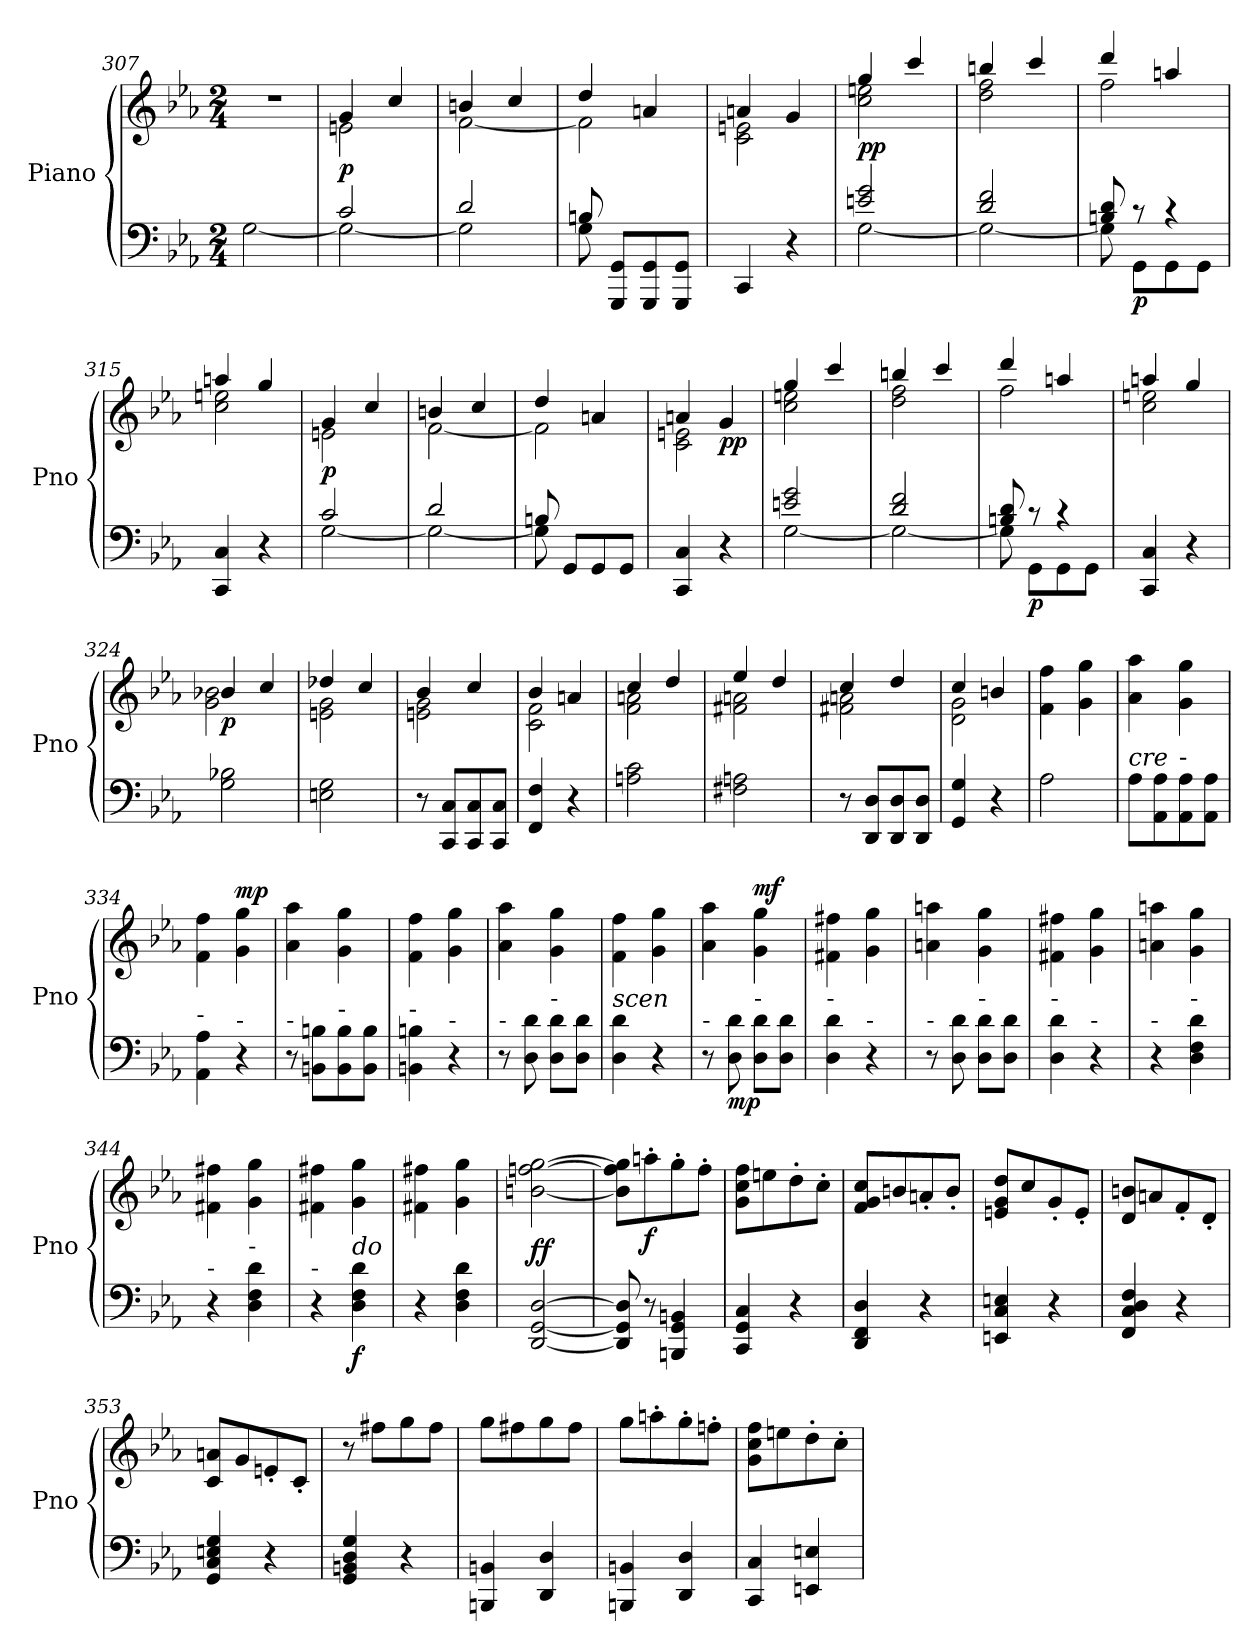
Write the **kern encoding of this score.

**kern	**kern	**dynam
*part1	*part1	*part1
*staff2	*staff1	*staff1/2
*I"Piano	*	*
*I'Pno	*	*
*clefF4	*clefG2	*
*k[b-e-a-]	*k[b-e-a-]	*
*M2/4	*M2/4	*
=307	=307	=307
*^	*	*
2ryy	[2G\	2r	.
=308	=308	=308	=308
*	*	*^	*
!	!	!	!	!LO:DY:a=2
2c/	2G\_	4g/	2en\	p
.	.	4cc/	.	.
!!LO:LB:g=z	!!
=309	=309	=309	=309	=309
2d/	2G\]	4bn/	[2f\	.
.	.	4cc/	.	.
=310	=310	=310	=310	=310
*	*	*	*^	*
8Bn/	8G\	4dd/	2f\]	8ryy	.
8GGG/ 8GG/L	4.ryy	.	.	4.ryy	.
8GGG/ 8GG/	.	4an/	.	.	.
8GGG/ 8GG/J	.	.	.	.	.
*v	*v	*	*	*	*
*	*	*v	*v	*
=311	=311	=311	=311
4CC/	4an/	2c\ 2en\	.
4r	4g/	.	.
=312	=312	=312	=312
*^	*	*	*
!	!	!	!	!LO:DY:b
2en/ 2g/	[2G\	4gg/	2cc\ 2een\	pp
.	.	4ccc/	.	.
=313	=313	=313	=313	=313
2d/ 2f/	2G\_	4bbn/	2dd\ 2ff\	.
.	.	4ccc/	.	.
=314	=314	=314	=314	=314
8Bn/ 8d/	8G\]	4ddd/	2ff\	.
!	!	!	!	!LO:DY:b=2
8r	8GG\L	.	.	p
4r	8GG\	4aan/	.	.
.	8GG\J	.	.	.
*v	*v	*	*	*
=315	=315	=315	=315
4CC/ 4C/	4aan/	2cc\ 2een\	.
4r	4gg/	.	.
=316	=316	=316	=316
*^	*	*	*
!	!	!	!	!LO:DY:a=2
2c/	[2G\	4g/	2en\	p
.	.	4cc/	.	.
=317	=317	=317	=317	=317
2d/	2G\_	4bn/	[2f\	.
.	.	4cc/	.	.
!!LO:LB:g=z
=318	=318	=318	=318	=318
*	*	*	*^	*
8Bn/	8G\]	4dd/	2f\]	8ryy	.
8GG/L	4.ryy	.	.	4.ryy	.
8GG/	.	4an/	.	.	.
8GG/J	.	.	.	.	.
*v	*v	*	*	*	*
*	*	*v	*v	*
=319	=319	=319	=319
4CC/ 4C/	4an/	2c\ 2en\	.
!	!	!	!LO:DY:b
4r	4g/	.	pp
=320	=320	=320	=320
*^	*	*	*
2en/ 2g/	[2G\	4gg/	2cc\ 2een\	.
.	.	4ccc/	.	.
=321	=321	=321	=321	=321
2d/ 2f/	2G\_	4bbn/	2dd\ 2ff\	.
.	.	4ccc/	.	.
=322	=322	=322	=322	=322
8Bn/ 8d/	8G\]	4ddd/	2ff\	.
!	!	!	!	!LO:DY:b=2
8r	8GG\L	.	.	p
4r	8GG\	4aan/	.	.
.	8GG\J	.	.	.
*v	*v	*	*	*
=323	=323	=323	=323
4CC/ 4C/	4aan/	2cc\ 2een\	.
4r	4gg/	.	.
=324	=324	=324	=324
!	!	!	!LO:DY:b
2G\ 2B-X\	4b-/	2g\ 2b-X\	p
.	4cc/	.	.
=325	=325	=325	=325
2En\ 2G\	4dd-X/	2en\ 2g\	.
.	4cc/	.	.
=326	=326	=326	=326
8r	4b-/	2en\ 2g\	.
8CC/ 8C/L	.	.	.
8CC/ 8C/	4cc/	.	.
8CC/ 8C/J	.	.	.
=327	=327	=327	=327
4FF/ 4F/	4b-/	2c\ 2f\	.
4r	4an/	.	.
!!LO:PB:g=z	!!
=328	=328	=328	=328
2An\ 2c\	4cc/	2f\ 2an\	.
.	4dd/	.	.
=329	=329	=329	=329
2F#X\ 2An\	4ee-/	2f#X\ 2an\	.
.	4dd/	.	.
=330	=330	=330	=330
8r	4cc/	2f#X\ 2an\	.
8DD/ 8D/L	.	.	.
8DD/ 8D/	4dd/	.	.
8DD/ 8D/J	.	.	.
=331	=331	=331	=331
4GG/ 4G/	4cc/	2d\ 2g\	.
4r	4bn/	.	.
*	*v	*v	*
=332	=332	=332
2A-\	4f\ 4ff\	.
.	4g\ 4gg\	.
=333	=333	=333
!LO:TX:a:i:t=cre	!	!
8A-\L	4a-\ 4aa-\	.
8AA-\ 8A-\	.	.
!LO:TX:a:t=-	!	!
8AA-\ 8A-\	4g\ 4gg\	.
8AA-\ 8A-\J	.	.
=334	=334	=334
!LO:TX:a:t=-	!	!
4AA-\ 4A-\	4f\ 4ff\	.
!LO:TX:a:t=-	!	!
!	!	!LO:DY:a
4r	4g\ 4gg\	mp
=335	=335	=335
!LO:TX:a:t=-	!	!
8r	4a-\ 4aa-\	.
8BBn\ 8Bn\L	.	.
!LO:TX:a:t=-	!	!
8BB\ 8B\	4g\ 4gg\	.
8BB\ 8B\J	.	.
=336	=336	=336
!LO:TX:a:t=-	!	!
4BBn\ 4Bn\	4f\ 4ff\	.
!LO:TX:a:t=-	!	!
4r	4g\ 4gg\	.
!!LO:LB:g=z
=337	=337	=337
!LO:TX:a:t=-	!	!
8r	4a-\ 4aa-\	.
8D\ 8d\	.	.
!LO:TX:a:t=-	!	!
8D\ 8d\L	4g\ 4gg\	.
8D\ 8d\J	.	.
=338	=338	=338
!LO:TX:a:i:t=scen	!	!
4D\ 4d\	4f\ 4ff\	.
4r	4g\ 4gg\	.
=339	=339	=339
!LO:TX:a:t=-	!	!
8r	4a-\ 4aa-\	.
!	!	!LO:DY:b=2
8D\ 8d\	.	mp
!LO:TX:a:t=-	!	!
!	!	!LO:DY:a
8D\ 8d\L	4g\ 4gg\	mf
8D\ 8d\J	.	.
=340	=340	=340
!LO:TX:a:t=-	!	!
4D\ 4d\	4f#X\ 4ff#X\	.
!LO:TX:a:t=-	!	!
4r	4g\ 4gg\	.
=341	=341	=341
!LO:TX:a:t=-	!	!
8r	4an\ 4aan\	.
8D\ 8d\	.	.
!LO:TX:a:t=-	!	!
8D\ 8d\L	4g\ 4gg\	.
8D\ 8d\J	.	.
=342	=342	=342
!LO:TX:a:t=-	!	!
4D\ 4d\	4f#X\ 4ff#X\	.
!LO:TX:a:t=-	!	!
4r	4g\ 4gg\	.
=343	=343	=343
!LO:TX:a:t=-	!	!
4r	4an\ 4aan\	.
!LO:TX:a:t=-	!	!
!	!	!LO:DY:b=2
!	!	!LO:DY:n=1:a
4D\ 4F\ 4d\	4g\ 4gg\	mf f
=344	=344	=344
!LO:TX:a:t=-	!	!
4r	4f#X\ 4ff#X\	.
!LO:TX:a:t=-	!	!
4D\ 4F\ 4d\	4g\ 4gg\	.
=345	=345	=345
!LO:TX:a:t=-	!	!
4r	4f#X\ 4ff#X\	.
!LO:TX:a:i:t=do	!	!
!	!	!LO:DY:b=2
4D\ 4F\ 4d\	4g\ 4gg\	f
!!LO:LB:g=z
=346	=346	=346
4r	4f#X\ 4ff#X\	.
4D\ 4F\ 4d\	4g\ 4gg\	.
=347	=347	=347
!	!	!LO:DY:a=2
[2DD/ [2GG/ [2D/	[2bn\ [2ffn\ [2gg\	ff
=348	=348	=348
8DD/] 8GG/] 8D/]	8b\] 8ff\] 8gg\]L	.
!	!	!LO:DY:b
8r	8aan'\	f
4BBBn/ 4GG/ 4BBn/	8gg'\	.
.	8ff'\J	.
=349	=349	=349
4CC/ 4GG/ 4C/	8g\ 8cc\ 8ff\L	.
.	8een\	.
4r	8dd'\	.
.	8cc'\J	.
=350	=350	=350
4DD/ 4FF/ 4D/	8f/ 8g/ 8cc/L	.
.	8bn/	.
4r	8an'/	.
.	8b'/J	.
=351	=351	=351
4EEn/ 4C/ 4En/	8en/ 8g/ 8dd/L	.
.	8cc/	.
4r	8g'/	.
.	8e'/J	.
=352	=352	=352
4FF/ 4C/ 4D/ 4F/	8d/ 8bn/L	.
.	8an/	.
4r	8f'/	.
.	8d'/J	.
=353	=353	=353
4GG/ 4C/ 4En/ 4G/	8c/ 8an/L	.
.	8g/	.
4r	8en'/	.
.	8c'/J	.
=354	=354	=354
4GG/ 4BBn/ 4D/ 4G/	8r	.
.	8ff#X\L	.
4r	8gg\	.
.	8ff#\J	.
!!LO:LB:g=z
=355	=355	=355
4BBBn/ 4BBn/	8gg\L	.
.	8ff#X\	.
4DD/ 4D/	8gg\	.
.	8ff#\J	.
=356	=356	=356
4BBBn/ 4BBn/	8gg\L	.
.	8aan'\	.
4DD/ 4D/	8gg'\	.
.	8ffn'\J	.
=357	=357	=357
4CC/ 4C/	8g\ 8cc\ 8ff\L	.
.	8een\	.
4EEn/ 4En/	8dd'\	.
.	8cc'\J	.
=	=	=
*-	*-	*-
